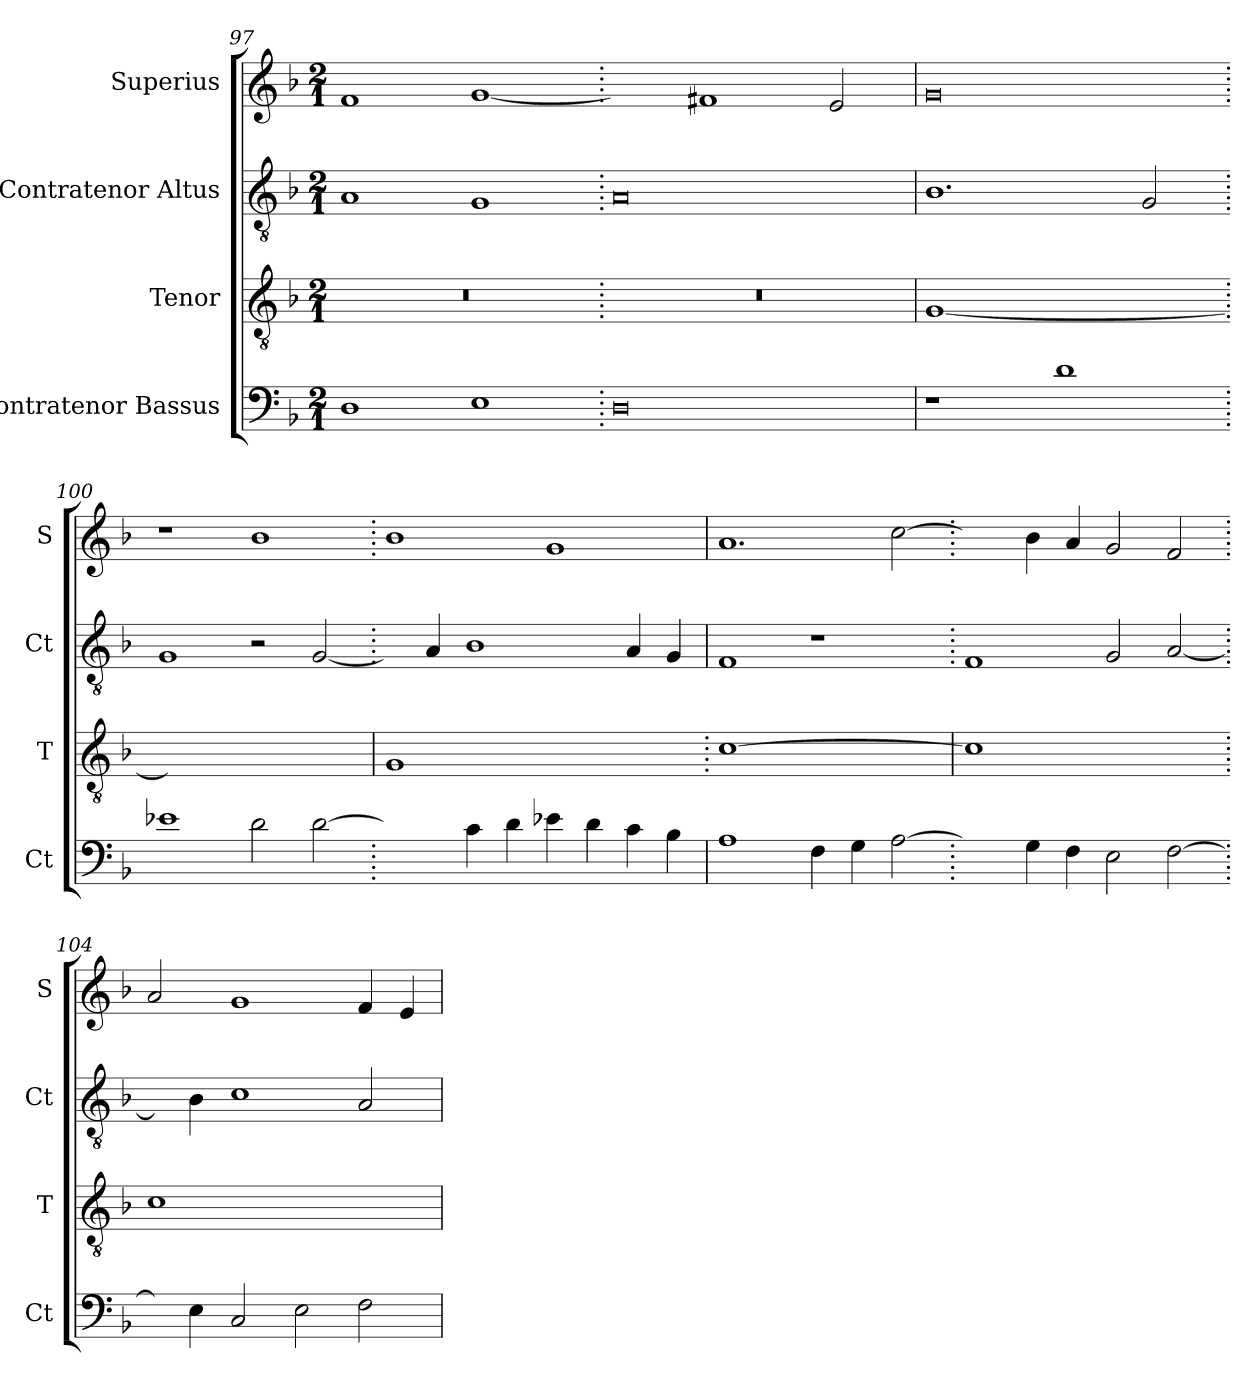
**kern	**kern	**kern	**kern
*part4	*part3	*part2	*part1
*staff4	*staff3	*staff2	*staff1
*I"Contratenor Bassus	*I"Tenor	*I"Contratenor Altus	*I"Superius
*I'Ct	*I'T	*I'Ct	*I'S
*clefF4	*clefGv2	*clefGv2	*clefG2
*k[b-]	*k[b-]	*k[b-]	*k[b-]
*M2/1	*M2/1	*M2/1	*M2/1
=97	=97	=97	=97
!	!LO:N:vis=1	!	!
1D	0r	1A	1f
1E	.	1G	[1g
=98.	=98.	=98.	=98.
!	!LO:N:vis=1	!	!
0D	0r	0A	2gyy]
.	.	.	1f#X
.	.	.	2e
=99	=99	=99	=99
!	!LO:N:vis=1	!	!
1r	[0G	1.B-	0g
1d	.	.	.
.	.	2G	.
=100.	=100.	=100.	=100.
!	!LO:N:vis=1	!	!
1e-X	0Gyy]	1G	1r
2d	.	2r	1b-
[2d	.	[2G	.
=101.	=101	=101.	=101.
!	!LO:N:vis=1	!	!
2dyy]	0G	4Gyy]	1b-
.	.	4A	.
4c	.	1B-	.
4d	.	.	.
4e-X	.	.	1g
4d	.	.	.
4c	.	4A	.
4B-	.	4G	.
=102	=102.	=102	=102
!	!LO:N:vis=1	!	!
1A	[0c	1F	1.a
4F	.	1r	.
4G	.	.	.
[2A	.	.	[2cc
=103.	=103	=103.	=103.
!	!LO:N:vis=1	!	!
2Ayy]	0c]	1F	2ccyy]
4G	.	.	4b-
4F	.	.	4a
2E	.	2G	2g
[2F	.	[2A	2f
=104.	=104.	=104.	=104.
!	!LO:N:vis=1	!	!
4Fyy]	0c	4Ayy]	2a
4E	.	4B-	.
2C	.	1c	1g
2E	.	.	.
2F	.	2A	4f
.	.	.	4e
=	=	=	=
*-	*-	*-	*-
